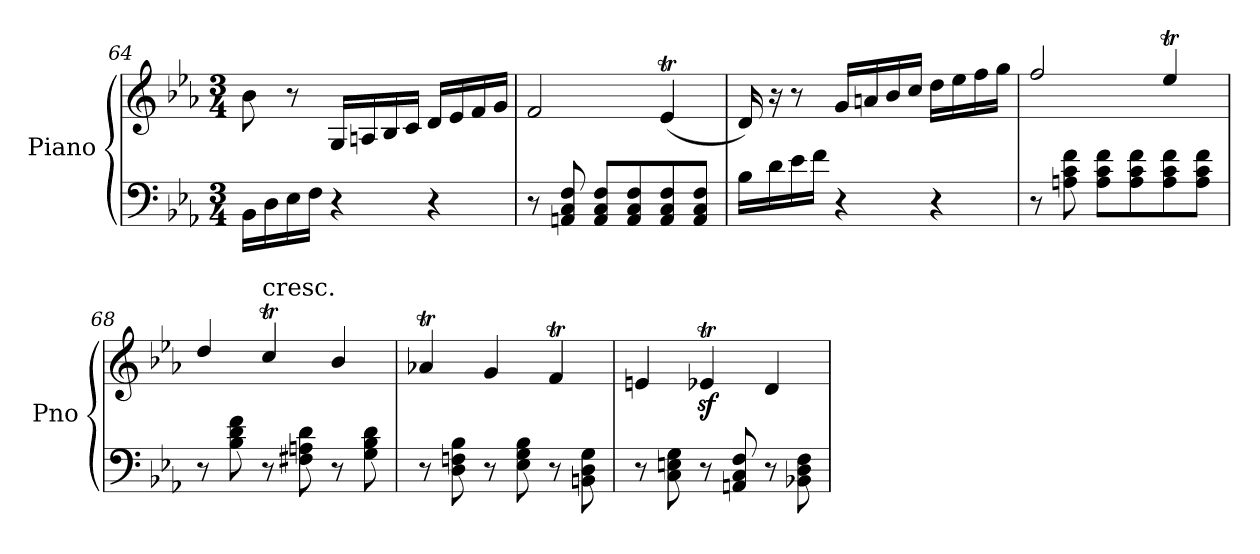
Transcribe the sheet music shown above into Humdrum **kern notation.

**kern	**kern
*part1	*part1
*staff2	*staff1
*I"Piano	*
*I'Pno	*
*clefF4	*clefG2
*k[b-e-a-]	*k[b-e-a-]
*E-:	*E-:
*M3/4	*M3/4
=64	=64
16BB-\LL	8b-\
16D\	.
16E-\	8r
16F\JJ	.
4r	16G/LL
.	16An/
.	16B-/
.	16c/JJ
4r	16d/LL
.	16e-/
.	16f/
.	16g/JJ
!!LO:LB:g=z
=65	=65
8r	2f/
8AAn/ 8C/ 8F/	.
8AA/ 8C/ 8F/L	.
8AA/ 8C/ 8F/	.
8AA/ 8C/ 8F/	(>4e-T/
8AA/ 8C/ 8F/J	.
=66	=66
16B-\LL	16d/)
16d\	16r
16e-\	8r
16f\JJ	.
4r	16g/LL
.	16an/
.	16b-/
.	16cc/JJ
4r	16dd\LL
.	16ee-\
.	16ff\
.	16gg\JJ
=67	=67
8r	2ff/
8An\ 8c\ 8f\	.
8A\ 8c\ 8f\L	.
8A\ 8c\ 8f\	.
8A\ 8c\ 8f\	4ee-T/
8A\ 8c\ 8f\J	.
=68	=68
8r	4dd/
8B-\ 8d\ 8f\	.
!	!LO:TX:a:t=cresc.
8r	4ccT/
8F#X\ 8An\ 8d\	.
8r	4b-/
8G\ 8B-\ 8d\	.
=69	=69
8r	4a-XT/
8D\ 8Fn\ 8B-\	.
8r	4g/
8E-\ 8G\ 8B-\	.
8r	4fT/
8BBn\ 8D\ 8G\	.
!!LO:LB:g=z
=70	=70
8r	4en/
8C\ 8En\ 8G\	.
8r	4e-Xz<T/
8AAn/ 8C/ 8F/	.
8r	4d/
8BB-X\ 8D\ 8F\	.
=	=
*-	*-
